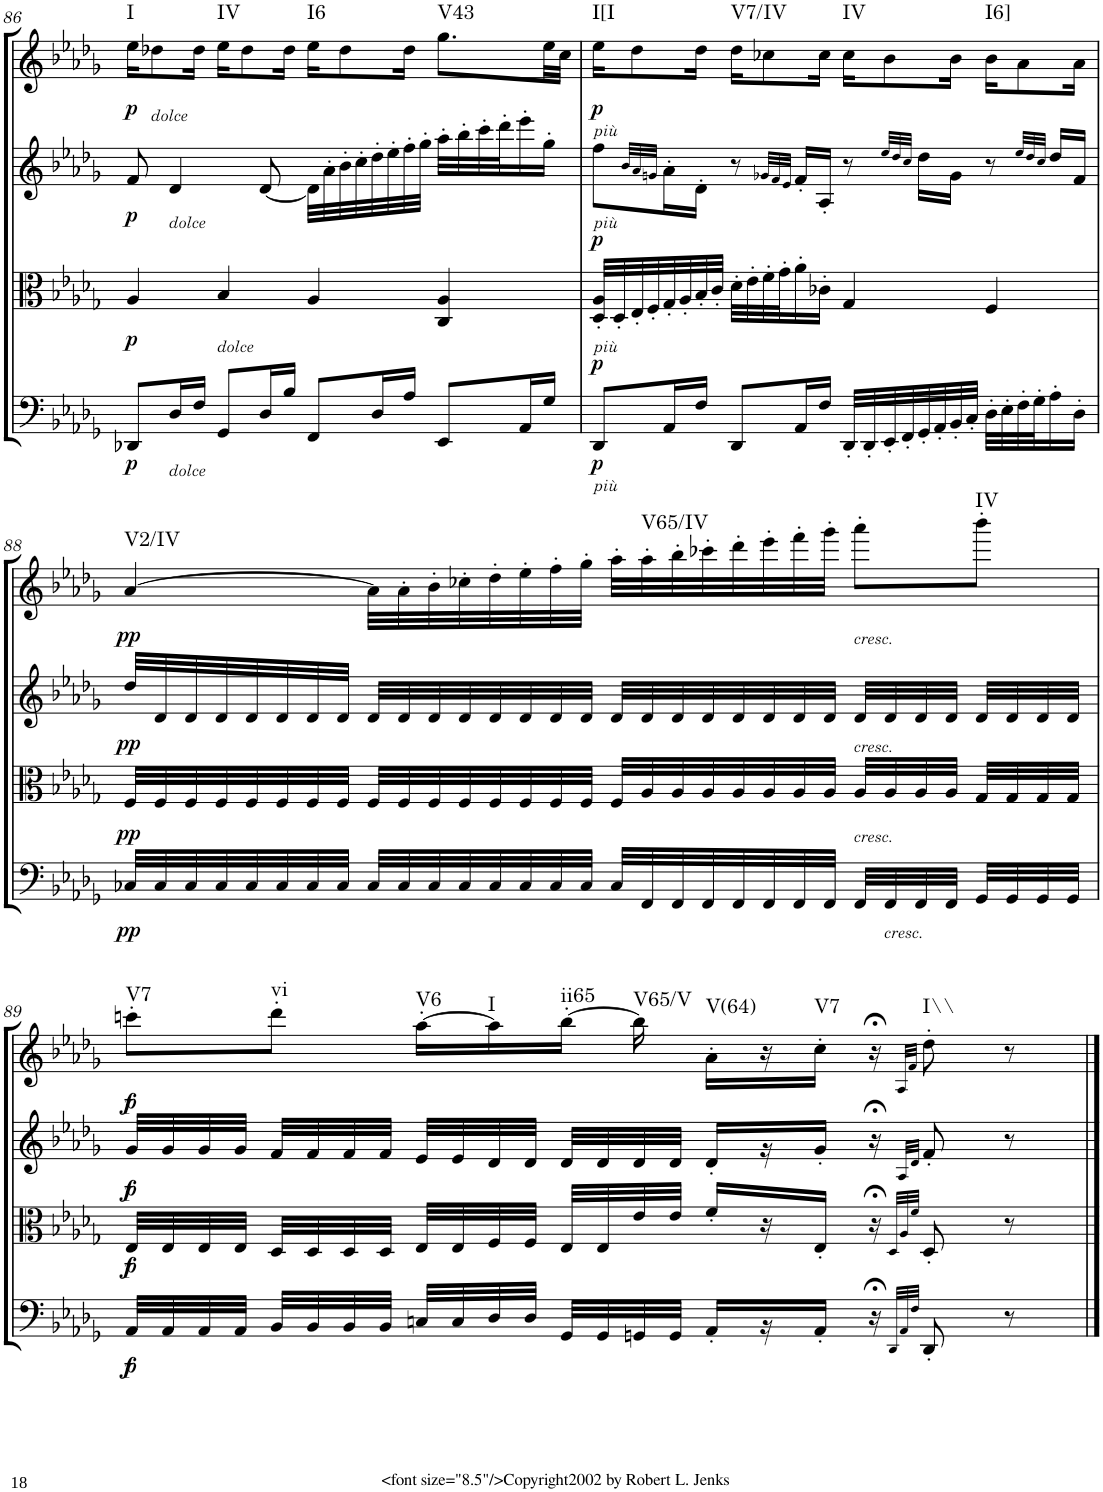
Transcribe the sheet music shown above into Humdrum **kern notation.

**kern	**dynam	**kern	**dynam	**kern	**dynam	**kern	**dynam	**harte
*part4	*part4	*part3	*part3	*part2	*part2	*part1	*part1	*part1
*staff4	*staff4	*staff3	*staff3	*staff2	*staff2	*staff1	*staff1	*
*I"Cello	*	*I"Viola	*	*I"2nd Violin	*	*I"1st Violin	*	*
*	*	*I'Vla	*	*I'Vln	*	*I'Vln	*	*
!!LO:PB:g=z
*clefF4	*	*clefC3	*	*clefG2	*	*clefG2	*	*
*k[b-e-a-d-g-]	*	*k[b-e-a-d-g-]	*	*k[b-e-a-d-g-]	*	*k[b-e-a-d-g-]	*	*
*D-:	*	*D-:	*	*D-:	*	*D-:	*	*
*M4/4	*	*M4/4	*	*M4/4	*	*M4/4	*	*
*met(c)	*	*met(c)	*	*met(c)	*	*met(c)	*	*
=86	=86	=86	=86	=86	=86	=86	=86	=86
!	!LO:DY:b	!	!LO:DY:b	!	!LO:DY:b	!	!LO:DY:b	!LO:H:kt=I
8DD-X/L	p	4A-/	p	8f/	p	16ee-\KL	p	N
!	!	!	!	!	!	!LO:TX:b:i:t=dolce	!	!
.	.	.	.	.	.	8dd-X\	.	.
!	!	!	!	!LO:TX:b:i:t=dolce	!	!	!	!
!LO:TX:b:i:t=dolce	!	!	!	!	!	!	!	!
16D-/L	.	.	.	4d-/	.	.	.	.
16F/JJ	.	.	.	.	.	16dd-\Jk	.	.
!	!	!LO:TX:b:i:t=dolce	!	!	!	!	!	!LO:H:kt=IV
8GG-/L	.	4B-/	.	.	.	16ee-\KL	.	N
.	.	.	.	.	.	8dd-\	.	.
16D-/L	.	.	.	[<8d-/	.	.	.	.
16B-/JJ	.	.	.	.	.	16dd-\Jk	.	.
!	!	!	!	!	!	!	!	!LO:H:kt=I6
8FF/L	.	4A-/	.	32d-\LLL]	.	16ee-\KL	.	N
.	.	.	.	32a-'\	.	.	.	.
.	.	.	.	32b-'\	.	8dd-\	.	.
.	.	.	.	32cc'\	.	.	.	.
16D-/L	.	.	.	32dd-'\	.	.	.	.
.	.	.	.	32ee-'\	.	.	.	.
16A-/JJ	.	.	.	32ff'\	.	16dd-\Jk	.	.
.	.	.	.	32gg-'\JJJ	.	.	.	.
!	!	!	!	!	!	!	!	!LO:H:kt=V43
8EE-/L	.	4C/ 4A-/	.	32aa-'\LLL	.	8.gg-\L	.	N
.	.	.	.	32bb-'\	.	.	.	.
.	.	.	.	32ccc'\	.	.	.	.
.	.	.	.	32ddd-'\J	.	.	.	.
16AA-/L	.	.	.	16eee-'\	.	.	.	.
16G-/JJ	.	.	.	16gg-'\JJ	.	32ee-\LL	.	.
.	.	.	.	.	.	32cc\JJJ	.	.
=87	=87	=87	=87	=87	=87	=87	=87	=87
!	!	!	!	!	!	!LO:TX:b:i:t=più	!	!
!	!	!	!	!LO:TX:b:i:t=più	!	!	!	!
!	!	!LO:TX:b:i:t=più	!	!	!	!	!	!
!LO:TX:b:i:t=più	!	!	!	!	!	!	!	!
!	!LO:DY:b	!	!	!	!	!	!	!
!	!LO:DY:n=1:a	!	!LO:DY:a	!	!	!	!LO:DY:b	!LO:H:kt=I[I
8DD-/L	p p	32D-/' 32A-/'LLL	p	8ff\L	.	16ee-\KL	p	N
.	.	32D-'/	.	.	.	.	.	.
.	.	32E-'/	.	.	.	8dd-\	.	.
.	.	32F'/	.	.	.	.	.	.
.	.	.	.	32qb-/LLL	.	.	.	.
.	.	.	.	32qa-/	.	.	.	.
.	.	.	.	32qgn/JJJ	.	.	.	.
16AA-/L	.	32G-'/	.	16a-'\L	.	.	.	.
.	.	32A-'/	.	.	.	.	.	.
16F/JJ	.	32B-'/	.	16d-'\JJ	.	16dd-\Jk	.	.
.	.	32c'/JJJ	.	.	.	.	.	.
!	!	!	!	!	!	!	!	!LO:H:kt=V7/IV
8DD-/L	.	32d-'\LLL	.	8r	.	16dd-\KL	.	N
.	.	32e-'\	.	.	.	.	.	.
.	.	32f'\	.	.	.	8cc-X\	.	.
.	.	32g-'\J	.	.	.	.	.	.
.	.	.	.	32qg-X/LLL	.	.	.	.
.	.	.	.	32qf/	.	.	.	.
.	.	.	.	32qe-/JJJ	.	.	.	.
16AA-/L	.	16a-'\	.	16f'/LL	.	.	.	.
16F/JJ	.	16c-X'\JJ	.	16A-'/JJ	.	16cc-\Jk	.	.
!	!	!	!	!	!	!	!	!LO:H:kt=IV
32DD-'/LLL	.	4G-/	.	8r	.	16cc-\KL	.	N
32DD-'/	.	.	.	.	.	.	.	.
32EE-'/	.	.	.	.	.	8b-\	.	.
32FF'/	.	.	.	.	.	.	.	.
.	.	.	.	32qee-/LLL	.	.	.	.
.	.	.	.	32qdd-/	.	.	.	.
.	.	.	.	32qcc/JJJ	.	.	.	.
32GG-'/	.	.	.	16dd-\LL	.	.	.	.
32AA-'/	.	.	.	.	.	.	.	.
32BB-'/	.	.	.	16g-\JJ	.	16b-\Jk	.	.
32C'/JJJ	.	.	.	.	.	.	.	.
!	!	!	!	!	!	!	!	!LO:H:kt=I6]
32D-'\LLL	.	4F/	.	8r	.	16b-\KL	.	N
32E-'\	.	.	.	.	.	.	.	.
32F'\	.	.	.	.	.	8a-\	.	.
32G-'\J	.	.	.	.	.	.	.	.
.	.	.	.	32qee-/LLL	.	.	.	.
.	.	.	.	32qdd-/	.	.	.	.
.	.	.	.	32qcc/JJJ	.	.	.	.
16A-'\	.	.	.	16dd-/LL	.	.	.	.
16D-'\JJ	.	.	.	16f/JJ	.	16a-\Jk	.	.
!!LO:LB:g=z
=88	=88	=88	=88	=88	=88	=88	=88	=88
!	!LO:DY:b	!	!LO:DY:b	!	!LO:DY:b	!	!LO:DY:b	!LO:H:kt=V2/IV
32C-X/LLL	pp	32F/LLL	pp	32dd-/LLL	pp	[4a-/	pp	N
32C-/	.	32F/	.	32d-/	.	.	.	.
32C-/	.	32F/	.	32d-/	.	.	.	.
32C-/	.	32F/	.	32d-/	.	.	.	.
32C-/	.	32F/	.	32d-/	.	.	.	.
32C-/	.	32F/	.	32d-/	.	.	.	.
32C-/	.	32F/	.	32d-/	.	.	.	.
32C-/JJJ	.	32F/JJJ	.	32d-/JJJ	.	.	.	.
32C-/LLL	.	32F/LLL	.	32d-/LLL	.	32a-\LLL]	.	.
32C-/	.	32F/	.	32d-/	.	32a-'\	.	.
32C-/	.	32F/	.	32d-/	.	32b-'\	.	.
32C-/	.	32F/	.	32d-/	.	32cc-X'\	.	.
32C-/	.	32F/	.	32d-/	.	32dd-'\	.	.
32C-/	.	32F/	.	32d-/	.	32ee-'\	.	.
32C-/	.	32F/	.	32d-/	.	32ff'\	.	.
32C-/JJJ	.	32F/JJJ	.	32d-/JJJ	.	32gg-'\JJJ	.	.
32C-/LLL	.	32F/LLL	.	32d-/LLL	.	32aa-'\LLL	.	.
!	!	!	!	!	!	!	!	!LO:H:kt=V65/IV
32FF/	.	32A-/	.	32d-/	.	32aa-'\	.	N
32FF/	.	32A-/	.	32d-/	.	32bb-'\	.	.
32FF/	.	32A-/	.	32d-/	.	32ccc-X'\	.	.
32FF/	.	32A-/	.	32d-/	.	32ddd-'\	.	.
32FF/	.	32A-/	.	32d-/	.	32eee-'\	.	.
32FF/	.	32A-/	.	32d-/	.	32fff'\	.	.
32FF/JJJ	.	32A-/JJJ	.	32d-/JJJ	.	32ggg-'\JJJ	.	.
!	!	!	!	!	!	!LO:TX:b:i:t=cresc.	!	!
!	!	!	!	!LO:TX:b:i:t=cresc.	!	!	!	!
!	!	!LO:TX:b:i:t=cresc.	!	!	!	!	!	!
32FF/LLL	.	32A-/LLL	.	32d-/LLL	.	8aaa-'\L	.	.
!LO:TX:b:i:t=cresc.	!	!	!	!	!	!	!	!
32FF/	.	32A-/	.	32d-/	.	.	.	.
32FF/	.	32A-/	.	32d-/	.	.	.	.
32FF/JJJ	.	32A-/JJJ	.	32d-/JJJ	.	.	.	.
!	!	!	!	!	!	!	!	!LO:H:kt=IV
32GG-/LLL	.	32G-/LLL	.	32d-/LLL	.	8bbb-'\J	.	N
32GG-/	.	32G-/	.	32d-/	.	.	.	.
32GG-/	.	32G-/	.	32d-/	.	.	.	.
32GG-/JJJ	.	32G-/JJJ	.	32d-/JJJ	.	.	.	.
!!LO:LB:g=z
=89	=89	=89	=89	=89	=89	=89	=89	=89
!	!LO:DY:b	!	!	!	!	!	!	!
!	!LO:DY:n=1:a	!	!	!	!	!	!	!
!	!LO:DY:n=2:a	!	!	!	!	!	!	!
!	!LO:DY:n=3:b	!	!	!	!LO:DY:b	!	!	!
!	!	!	!	!	!LO:DY:n=1:b	!	!LO:DY:b	!
!	!	!	!	!	!	!	!LO:DY:n=1:b	!LO:H:kt=V7
32AA-/LLL	f p f p	32E-/LLL	.	32g-/LLL	p f	8cccn'\L	p f	N
32AA-/	.	32E-/	.	32g-/	.	.	.	.
32AA-/	.	32E-/	.	32g-/	.	.	.	.
32AA-/JJJ	.	32E-/JJJ	.	32g-/JJJ	.	.	.	.
!	!	!	!	!	!	!	!	!LO:H:kt=vi
32BB-/LLL	.	32D-/LLL	.	32f/LLL	.	8ddd-'\J	.	N
32BB-/	.	32D-/	.	32f/	.	.	.	.
32BB-/	.	32D-/	.	32f/	.	.	.	.
32BB-/JJJ	.	32D-/JJJ	.	32f/JJJ	.	.	.	.
!	!	!	!	!	!	!	!	!LO:H:kt=V6
32Cn/LLL	.	32E-/LLL	.	32e-/LLL	.	[16aa-'\LL	.	N
32C/	.	32E-/	.	32e-/	.	.	.	.
!	!	!	!	!	!	!	!	!LO:H:kt=I
32D-/	.	32F/	.	32d-/	.	16aa-\]	.	N
32D-/JJJ	.	32F/JJJ	.	32d-/JJJ	.	.	.	.
!	!	!	!	!	!	!	!	!LO:H:kt=ii65
32GG-/LLL	.	32E-/LLL	.	32d-/LLL	.	[16bb-'\JJ	.	N
32GG-/	.	32E-/	.	32d-/	.	.	.	.
!	!	!	!	!	!	!	!	!LO:H:kt=V65/V
32GGn/	.	32e-/	.	32d-/	.	16bb-\]	.	N
32GG/JJJ	.	32e-/JJJ	.	32d-/JJJ	.	.	.	.
!	!	!	!	!	!	!	!	!LO:H:kt=V(64)
16AA-'/LL	.	16f'/LL	.	16d-'/LL	.	16a-'\LL	.	N
16r	.	16r	.	16r	.	16r	.	.
!	!	!	!	!	!	!	!	!LO:H:kt=V7
16AA-'/JJ	.	16E-'/JJ	.	16g-'/JJ	.	16cc'\JJ	.	N
16r;<	.	16r;<	.	16r;<	.	16r;<	.	.
32qDD-/LLL	.	32qD-/LLL	.	.	.	.	.	.
32qAA-/	.	32qA-/	.	32qA-/LLL	.	32qA-/LLL	.	.
32qF/JJJ	.	32qf/JJJ	.	32qd-/JJJ	.	32qf/JJJ	.	.
!	!	!	!	!	!	!	!	!LO:H:kt=I\\
8DD-'/	.	8D-'/	.	8f'/	.	8dd-'\	.	N
8r	.	8r	.	8r	.	8r	.	.
==	==	==	==	==	==	==	==	==
*-	*-	*-	*-	*-	*-	*-	*-	*-
